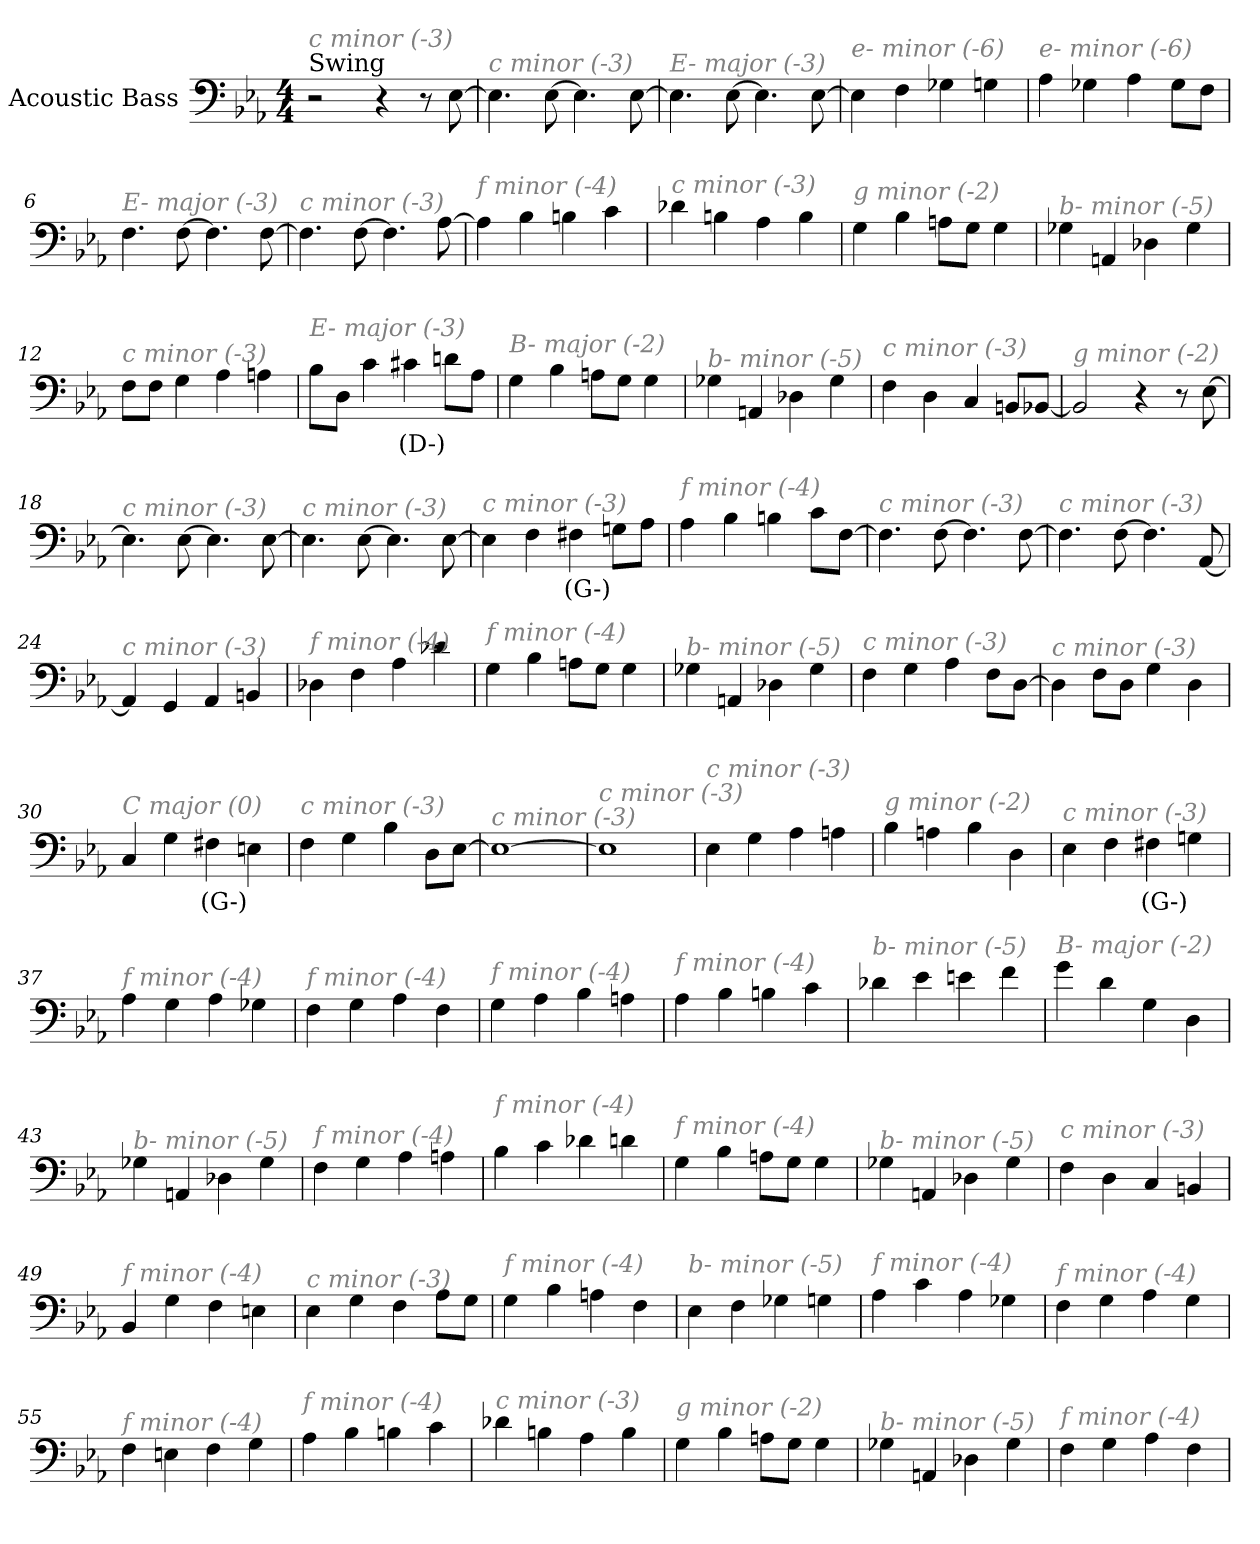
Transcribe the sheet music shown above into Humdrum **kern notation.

**kern	**text
*part1	*part1
*staff1	*staff1
*I"Acoustic Bass	*
*clefF4	*
*ITrd7c12	*
*k[b-e-a-]	*
*E-:	*
*M4/4	*
*MM210	*
=1	=1
!LO:TX:a:t=Swing	!
!LO:TX:i:color=#808080:t=c minor (-3)	!
2r	.
4r	.
8r	.
[8EE-	.
=2	=2
!LO:TX:i:color=#808080:t=c minor (-3)	!
4.EE-]	.
[8EE-	.
4.EE-]	.
[8EE-	.
=3	=3
!LO:TX:i:color=#808080:t=E- major (-3)	!
4.EE-]	.
[8EE-	.
4.EE-]	.
[8EE-	.
=4	=4
!LO:TX:i:color=#808080:t=e- minor (-6)	!
4EE-]	.
4FF	.
4GG-X	.
4GGn	.
=5	=5
!LO:TX:i:color=#808080:t=e- minor (-6)	!
4AA-	.
4GG-X	.
4AA-	.
8GG-L	.
8FFJ	.
=6	=6
!LO:TX:i:color=#808080:t=E- major (-3)	!
4.FF	.
[8FF	.
4.FF]	.
[8FF	.
=7	=7
!LO:TX:i:color=#808080:t=c minor (-3)	!
4.FF]	.
[8FF	.
4.FF]	.
[8AA-	.
=8	=8
!LO:TX:i:color=#808080:t=f minor (-4)	!
4AA-]	.
4BB-	.
4BBn	.
4C	.
=9	=9
!LO:TX:i:color=#808080:t=c minor (-3)	!
4D-X	.
4BBn	.
4AA-	.
4BB	.
=10	=10
!LO:TX:i:color=#808080:t=g minor (-2)	!
4GG	.
4BB-	.
8AAnL	.
8GGJ	.
4GG	.
=11	=11
!LO:TX:i:color=#808080:t=b- minor (-5)	!
4GG-X	.
4AAAn	.
4DD-X	.
4GG-	.
=12	=12
!LO:TX:i:color=#808080:t=c minor (-3)	!
8FFL	.
8FFJ	.
4GG	.
4AA-	.
4AAn	.
=13	=13
!LO:TX:i:color=#808080:t=E- major (-3)	!
8BB-L	.
8DDJ	.
4C	.
4C#Xi	(D-)
8DnL	.
8AA-J	.
=14	=14
!LO:TX:i:color=#808080:t=B- major (-2)	!
4GG	.
4BB-	.
8AAnL	.
8GGJ	.
4GG	.
=15	=15
!LO:TX:i:color=#808080:t=b- minor (-5)	!
4GG-X	.
4AAAn	.
4DD-X	.
4GG-	.
=16	=16
!LO:TX:i:color=#808080:t=c minor (-3)	!
4FF	.
4DD	.
4CC	.
8BBBnL	.
[8BBB-XJ	.
=17	=17
!LO:TX:i:color=#808080:t=g minor (-2)	!
2BBB-]	.
4r	.
8r	.
[8EE-	.
=18	=18
!LO:TX:i:color=#808080:t=c minor (-3)	!
4.EE-]	.
[8EE-	.
4.EE-]	.
[8EE-	.
=19	=19
!LO:TX:i:color=#808080:t=c minor (-3)	!
4.EE-]	.
[8EE-	.
4.EE-]	.
[8EE-	.
=20	=20
!LO:TX:i:color=#808080:t=c minor (-3)	!
4EE-]	.
4FF	.
4FF#Xi	(G-)
8GGnL	.
8AA-J	.
=21	=21
!LO:TX:i:color=#808080:t=f minor (-4)	!
4AA-	.
4BB-	.
4BBn	.
8CL	.
[8FFJ	.
=22	=22
!LO:TX:i:color=#808080:t=c minor (-3)	!
4.FF]	.
[8FF	.
4.FF]	.
[8FF	.
=23	=23
!LO:TX:i:color=#808080:t=c minor (-3)	!
4.FF]	.
[8FF	.
4.FF]	.
[8AAA-	.
=24	=24
!LO:TX:i:color=#808080:t=c minor (-3)	!
4AAA-]	.
4GGG	.
4AAA-	.
4BBBn	.
=25	=25
!LO:TX:i:color=#808080:t=f minor (-4)	!
4DD-X	.
4FF	.
4AA-	.
4D-X	.
=26	=26
!LO:TX:i:color=#808080:t=f minor (-4)	!
4GG	.
4BB-	.
8AAnL	.
8GGJ	.
4GG	.
=27	=27
!LO:TX:i:color=#808080:t=b- minor (-5)	!
4GG-X	.
4AAAn	.
4DD-X	.
4GG-	.
=28	=28
!LO:TX:i:color=#808080:t=c minor (-3)	!
4FF	.
4GG	.
4AA-	.
8FFL	.
[8DDJ	.
=29	=29
!LO:TX:i:color=#808080:t=c minor (-3)	!
4DD]	.
8FFL	.
8DDJ	.
4GG	.
4DD	.
=30	=30
!LO:TX:i:color=#808080:t=C major (0)	!
4CC	.
4GG	.
4FF#Xi	(G-)
4EEn	.
=31	=31
!LO:TX:i:color=#808080:t=c minor (-3)	!
4FF	.
4GG	.
4BB-	.
8DDL	.
[8EE-J	.
=32	=32
!LO:TX:i:color=#808080:t=c minor (-3)	!
1EE-_	.
=33	=33
!LO:TX:i:color=#808080:t=c minor (-3)	!
1EE-]	.
=34	=34
!LO:TX:i:color=#808080:t=c minor (-3)	!
4EE-	.
4GG	.
4AA-	.
4AAn	.
=35	=35
!LO:TX:i:color=#808080:t=g minor (-2)	!
4BB-	.
4AAn	.
4BB-	.
4DD	.
=36	=36
!LO:TX:i:color=#808080:t=c minor (-3)	!
4EE-	.
4FF	.
4FF#Xi	(G-)
4GGn	.
=37	=37
!LO:TX:i:color=#808080:t=f minor (-4)	!
4AA-	.
4GG	.
4AA-	.
4GG-X	.
=38	=38
!LO:TX:i:color=#808080:t=f minor (-4)	!
4FF	.
4GG	.
4AA-	.
4FF	.
=39	=39
!LO:TX:i:color=#808080:t=f minor (-4)	!
4GG	.
4AA-	.
4BB-	.
4AAn	.
=40	=40
!LO:TX:i:color=#808080:t=f minor (-4)	!
4AA-	.
4BB-	.
4BBn	.
4C	.
=41	=41
!LO:TX:i:color=#808080:t=b- minor (-5)	!
4D-X	.
4E-	.
4En	.
4F	.
=42	=42
!LO:TX:i:color=#808080:t=B- major (-2)	!
4G	.
4D	.
4GG	.
4DD	.
=43	=43
!LO:TX:i:color=#808080:t=b- minor (-5)	!
4GG-X	.
4AAAn	.
4DD-X	.
4GG-	.
=44	=44
!LO:TX:i:color=#808080:t=f minor (-4)	!
4FF	.
4GG	.
4AA-	.
4AAn	.
=45	=45
!LO:TX:i:color=#808080:t=f minor (-4)	!
4BB-	.
4C	.
4D-X	.
4Dn	.
=46	=46
!LO:TX:i:color=#808080:t=f minor (-4)	!
4GG	.
4BB-	.
8AAnL	.
8GGJ	.
4GG	.
=47	=47
!LO:TX:i:color=#808080:t=b- minor (-5)	!
4GG-X	.
4AAAn	.
4DD-X	.
4GG-	.
=48	=48
!LO:TX:i:color=#808080:t=c minor (-3)	!
4FF	.
4DD	.
4CC	.
4BBBn	.
=49	=49
!LO:TX:i:color=#808080:t=f minor (-4)	!
4BBB-	.
4GG	.
4FF	.
4EEn	.
=50	=50
!LO:TX:i:color=#808080:t=c minor (-3)	!
4EE-	.
4GG	.
4FF	.
8AA-L	.
8GGJ	.
=51	=51
!LO:TX:i:color=#808080:t=f minor (-4)	!
4GG	.
4BB-	.
4AAn	.
4FF	.
=52	=52
!LO:TX:i:color=#808080:t=b- minor (-5)	!
4EE-	.
4FF	.
4GG-X	.
4GGn	.
=53	=53
!LO:TX:i:color=#808080:t=f minor (-4)	!
4AA-	.
4C	.
4AA-	.
4GG-X	.
=54	=54
!LO:TX:i:color=#808080:t=f minor (-4)	!
4FF	.
4GG	.
4AA-	.
4GG	.
=55	=55
!LO:TX:i:color=#808080:t=f minor (-4)	!
4FF	.
4EEn	.
4FF	.
4GG	.
=56	=56
!LO:TX:i:color=#808080:t=f minor (-4)	!
4AA-	.
4BB-	.
4BBn	.
4C	.
=57	=57
!LO:TX:i:color=#808080:t=c minor (-3)	!
4D-X	.
4BBn	.
4AA-	.
4BB	.
=58	=58
!LO:TX:i:color=#808080:t=g minor (-2)	!
4GG	.
4BB-	.
8AAnL	.
8GGJ	.
4GG	.
=59	=59
!LO:TX:i:color=#808080:t=b- minor (-5)	!
4GG-X	.
4AAAn	.
4DD-X	.
4GG-	.
=60	=60
!LO:TX:i:color=#808080:t=f minor (-4)	!
4FF	.
4GG	.
4AA-	.
4FF	.
=	=
*-	*-
